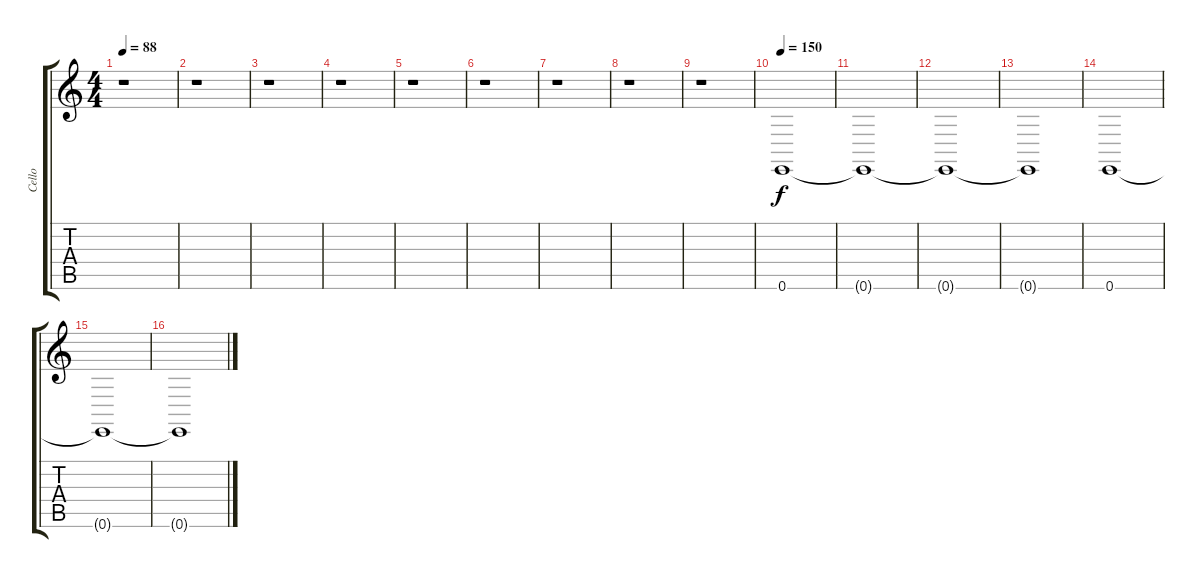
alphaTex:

\track ("Cello" "Cello") {instrument cello}
\staff {score tabs}
\tuning (E4 B3 G3 D3 A2 E2) {hide}
\ts (4 4)
\tempo 88
\clef g2
\ks c
r.1{dy f} |
r.1 |
r.1 |
r.1 |
r.1 |
r.1 |
r.1 |
r.1 |
r.1 |
\tempo 150
0.6.1 |
0.6{t}.1 |
0.6{t}.1 |
0.6{t}.1 |
0.6.1 |
0.6{t}.1 |
0.6{t}.1
